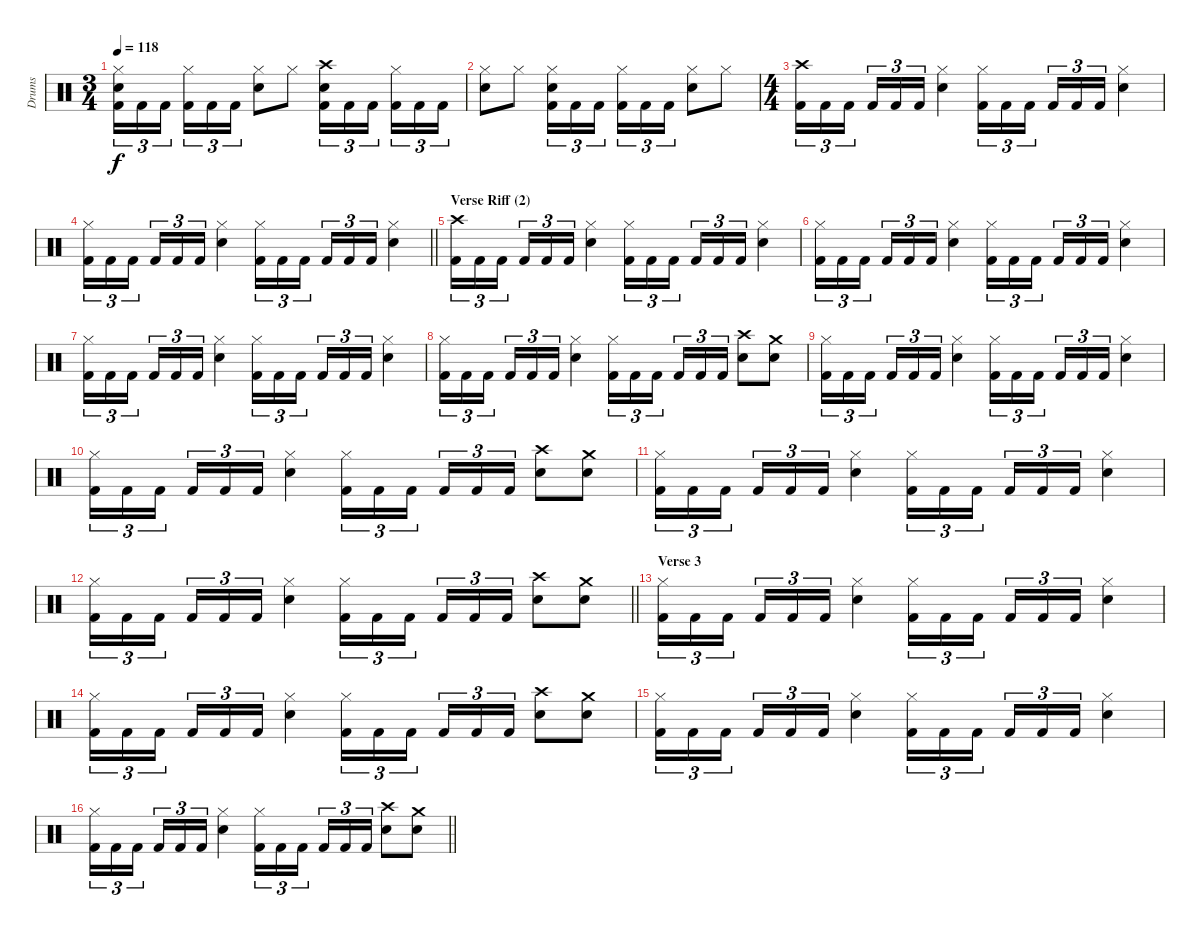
\track ("Drums" "Drums") {instrument percussion}
\staff {score}
\articulation defaults
\ts (3 4)
\tempo 118
\clef neutral
\ks c
("Hi-Hat (closed)" "Snare (hit) 2" "Kick (hit) 2").16{tu (3 2) dy f} "Kick (hit) 2".16{tu (3 2)} "Kick (hit) 2".16{tu (3 2) beam splitsecondary} ("Hi-Hat (closed)" "Kick (hit) 2").16{tu (3 2)} "Kick (hit) 2".16{tu (3 2)} "Kick (hit) 2".16{tu (3 2)} ("Hi-Hat (closed)" "Snare (hit) 2").8 "Hi-Hat (closed)".8 ("Crash high (hit)" "Snare (hit) 2" "Kick (hit) 2").16{tu (3 2)} "Kick (hit) 2".16{tu (3 2)} "Kick (hit) 2".16{tu (3 2) beam splitsecondary} ("Hi-Hat (closed)" "Kick (hit) 2").16{tu (3 2)} "Kick (hit) 2".16{tu (3 2)} "Kick (hit) 2".16{tu (3 2)} |
("Hi-Hat (closed)" "Snare (hit) 2").8 "Hi-Hat (closed)".8 ("Hi-Hat (closed)" "Snare (hit) 2" "Kick (hit) 2").16{tu (3 2)} "Kick (hit) 2".16{tu (3 2)} "Kick (hit) 2".16{tu (3 2) beam splitsecondary} ("Hi-Hat (closed)" "Kick (hit) 2").16{tu (3 2)} "Kick (hit) 2".16{tu (3 2)} "Kick (hit) 2".16{tu (3 2)} ("Hi-Hat (closed)" "Snare (hit) 2").8 "Hi-Hat (closed)".8 |
\ts (4 4)
("Crash high (hit)" "Kick (hit) 2").16{tu (3 2)} "Kick (hit) 2".16{tu (3 2)} "Kick (hit) 2".16{tu (3 2) beam splitsecondary} "Kick (hit) 2".16{tu (3 2)} "Kick (hit) 2".16{tu (3 2)} "Kick (hit) 2".16{tu (3 2)} ("Hi-Hat (closed)" "Snare (hit) 2").4 ("Hi-Hat (closed)" "Kick (hit) 2").16{tu (3 2)} "Kick (hit) 2".16{tu (3 2)} "Kick (hit) 2".16{tu (3 2) beam splitsecondary} "Kick (hit) 2".16{tu (3 2)} "Kick (hit) 2".16{tu (3 2)} "Kick (hit) 2".16{tu (3 2)} ("Hi-Hat (closed)" "Snare (hit) 2").4 |
\barLineRight lightlight
("Hi-Hat (closed)" "Kick (hit) 2").16{tu (3 2)} "Kick (hit) 2".16{tu (3 2)} "Kick (hit) 2".16{tu (3 2) beam splitsecondary} "Kick (hit) 2".16{tu (3 2)} "Kick (hit) 2".16{tu (3 2)} "Kick (hit) 2".16{tu (3 2)} ("Hi-Hat (closed)" "Snare (hit) 2").4 ("Hi-Hat (closed)" "Kick (hit) 2").16{tu (3 2)} "Kick (hit) 2".16{tu (3 2)} "Kick (hit) 2".16{tu (3 2) beam splitsecondary} "Kick (hit) 2".16{tu (3 2)} "Kick (hit) 2".16{tu (3 2)} "Kick (hit) 2".16{tu (3 2)} ("Hi-Hat (closed)" "Snare (hit) 2").4 |
\section ("" "Verse Riff (2)")
("Crash high (hit)" "Kick (hit) 2").16{tu (3 2)} "Kick (hit) 2".16{tu (3 2)} "Kick (hit) 2".16{tu (3 2) beam splitsecondary} "Kick (hit) 2".16{tu (3 2)} "Kick (hit) 2".16{tu (3 2)} "Kick (hit) 2".16{tu (3 2)} ("Hi-Hat (closed)" "Snare (hit) 2").4 ("Hi-Hat (closed)" "Kick (hit) 2").16{tu (3 2)} "Kick (hit) 2".16{tu (3 2)} "Kick (hit) 2".16{tu (3 2) beam splitsecondary} "Kick (hit) 2".16{tu (3 2)} "Kick (hit) 2".16{tu (3 2)} "Kick (hit) 2".16{tu (3 2)} ("Hi-Hat (closed)" "Snare (hit) 2").4 |
("Hi-Hat (closed)" "Kick (hit) 2").16{tu (3 2)} "Kick (hit) 2".16{tu (3 2)} "Kick (hit) 2".16{tu (3 2) beam splitsecondary} "Kick (hit) 2".16{tu (3 2)} "Kick (hit) 2".16{tu (3 2)} "Kick (hit) 2".16{tu (3 2)} ("Hi-Hat (closed)" "Snare (hit) 2").4 ("Hi-Hat (closed)" "Kick (hit) 2").16{tu (3 2)} "Kick (hit) 2".16{tu (3 2)} "Kick (hit) 2".16{tu (3 2) beam splitsecondary} "Kick (hit) 2".16{tu (3 2)} "Kick (hit) 2".16{tu (3 2)} "Kick (hit) 2".16{tu (3 2)} ("Hi-Hat (closed)" "Snare (hit) 2").4 |
("Hi-Hat (closed)" "Kick (hit) 2").16{tu (3 2)} "Kick (hit) 2".16{tu (3 2)} "Kick (hit) 2".16{tu (3 2) beam splitsecondary} "Kick (hit) 2".16{tu (3 2)} "Kick (hit) 2".16{tu (3 2)} "Kick (hit) 2".16{tu (3 2)} ("Hi-Hat (closed)" "Snare (hit) 2").4 ("Hi-Hat (closed)" "Kick (hit) 2").16{tu (3 2)} "Kick (hit) 2".16{tu (3 2)} "Kick (hit) 2".16{tu (3 2) beam splitsecondary} "Kick (hit) 2".16{tu (3 2)} "Kick (hit) 2".16{tu (3 2)} "Kick (hit) 2".16{tu (3 2)} ("Hi-Hat (closed)" "Snare (hit) 2").4 |
("Hi-Hat (closed)" "Kick (hit) 2").16{tu (3 2)} "Kick (hit) 2".16{tu (3 2)} "Kick (hit) 2".16{tu (3 2) beam splitsecondary} "Kick (hit) 2".16{tu (3 2)} "Kick (hit) 2".16{tu (3 2)} "Kick (hit) 2".16{tu (3 2)} ("Hi-Hat (closed)" "Snare (hit) 2").4 ("Hi-Hat (closed)" "Kick (hit) 2").16{tu (3 2)} "Kick (hit) 2".16{tu (3 2)} "Kick (hit) 2".16{tu (3 2) beam splitsecondary} "Kick (hit) 2".16{tu (3 2)} "Kick (hit) 2".16{tu (3 2)} "Kick (hit) 2".16{tu (3 2)} ("Crash high (hit)" "Snare (hit) 2").8 ("Crash medium (hit)" "Snare (hit) 2").8 |
("Hi-Hat (closed)" "Kick (hit) 2").16{tu (3 2)} "Kick (hit) 2".16{tu (3 2)} "Kick (hit) 2".16{tu (3 2) beam splitsecondary} "Kick (hit) 2".16{tu (3 2)} "Kick (hit) 2".16{tu (3 2)} "Kick (hit) 2".16{tu (3 2)} ("Hi-Hat (closed)" "Snare (hit) 2").4 ("Hi-Hat (closed)" "Kick (hit) 2").16{tu (3 2)} "Kick (hit) 2".16{tu (3 2)} "Kick (hit) 2".16{tu (3 2) beam splitsecondary} "Kick (hit) 2".16{tu (3 2)} "Kick (hit) 2".16{tu (3 2)} "Kick (hit) 2".16{tu (3 2)} ("Hi-Hat (closed)" "Snare (hit) 2").4 |
("Hi-Hat (closed)" "Kick (hit) 2").16{tu (3 2)} "Kick (hit) 2".16{tu (3 2)} "Kick (hit) 2".16{tu (3 2) beam splitsecondary} "Kick (hit) 2".16{tu (3 2)} "Kick (hit) 2".16{tu (3 2)} "Kick (hit) 2".16{tu (3 2)} ("Hi-Hat (closed)" "Snare (hit) 2").4 ("Hi-Hat (closed)" "Kick (hit) 2").16{tu (3 2)} "Kick (hit) 2".16{tu (3 2)} "Kick (hit) 2".16{tu (3 2) beam splitsecondary} "Kick (hit) 2".16{tu (3 2)} "Kick (hit) 2".16{tu (3 2)} "Kick (hit) 2".16{tu (3 2)} ("Crash high (hit)" "Snare (hit) 2").8 ("Crash medium (hit)" "Snare (hit) 2").8 |
("Hi-Hat (closed)" "Kick (hit) 2").16{tu (3 2)} "Kick (hit) 2".16{tu (3 2)} "Kick (hit) 2".16{tu (3 2) beam splitsecondary} "Kick (hit) 2".16{tu (3 2)} "Kick (hit) 2".16{tu (3 2)} "Kick (hit) 2".16{tu (3 2)} ("Hi-Hat (closed)" "Snare (hit) 2").4 ("Hi-Hat (closed)" "Kick (hit) 2").16{tu (3 2)} "Kick (hit) 2".16{tu (3 2)} "Kick (hit) 2".16{tu (3 2) beam splitsecondary} "Kick (hit) 2".16{tu (3 2)} "Kick (hit) 2".16{tu (3 2)} "Kick (hit) 2".16{tu (3 2)} ("Hi-Hat (closed)" "Snare (hit) 2").4 |
\barLineRight lightlight
("Hi-Hat (closed)" "Kick (hit) 2").16{tu (3 2)} "Kick (hit) 2".16{tu (3 2)} "Kick (hit) 2".16{tu (3 2) beam splitsecondary} "Kick (hit) 2".16{tu (3 2)} "Kick (hit) 2".16{tu (3 2)} "Kick (hit) 2".16{tu (3 2)} ("Hi-Hat (closed)" "Snare (hit) 2").4 ("Hi-Hat (closed)" "Kick (hit) 2").16{tu (3 2)} "Kick (hit) 2".16{tu (3 2)} "Kick (hit) 2".16{tu (3 2) beam splitsecondary} "Kick (hit) 2".16{tu (3 2)} "Kick (hit) 2".16{tu (3 2)} "Kick (hit) 2".16{tu (3 2)} ("Crash high (hit)" "Snare (hit) 2").8 ("Crash medium (hit)" "Snare (hit) 2").8 |
\section ("" "Verse 3")
("Hi-Hat (closed)" "Kick (hit) 2").16{tu (3 2)} "Kick (hit) 2".16{tu (3 2)} "Kick (hit) 2".16{tu (3 2) beam splitsecondary} "Kick (hit) 2".16{tu (3 2)} "Kick (hit) 2".16{tu (3 2)} "Kick (hit) 2".16{tu (3 2)} ("Hi-Hat (closed)" "Snare (hit) 2").4 ("Hi-Hat (closed)" "Kick (hit) 2").16{tu (3 2)} "Kick (hit) 2".16{tu (3 2)} "Kick (hit) 2".16{tu (3 2) beam splitsecondary} "Kick (hit) 2".16{tu (3 2)} "Kick (hit) 2".16{tu (3 2)} "Kick (hit) 2".16{tu (3 2)} ("Hi-Hat (closed)" "Snare (hit) 2").4 |
("Hi-Hat (closed)" "Kick (hit) 2").16{tu (3 2)} "Kick (hit) 2".16{tu (3 2)} "Kick (hit) 2".16{tu (3 2) beam splitsecondary} "Kick (hit) 2".16{tu (3 2)} "Kick (hit) 2".16{tu (3 2)} "Kick (hit) 2".16{tu (3 2)} ("Hi-Hat (closed)" "Snare (hit) 2").4 ("Hi-Hat (closed)" "Kick (hit) 2").16{tu (3 2)} "Kick (hit) 2".16{tu (3 2)} "Kick (hit) 2".16{tu (3 2) beam splitsecondary} "Kick (hit) 2".16{tu (3 2)} "Kick (hit) 2".16{tu (3 2)} "Kick (hit) 2".16{tu (3 2)} ("Crash high (hit)" "Snare (hit) 2").8 ("Crash medium (hit)" "Snare (hit) 2").8 |
("Hi-Hat (closed)" "Kick (hit) 2").16{tu (3 2)} "Kick (hit) 2".16{tu (3 2)} "Kick (hit) 2".16{tu (3 2) beam splitsecondary} "Kick (hit) 2".16{tu (3 2)} "Kick (hit) 2".16{tu (3 2)} "Kick (hit) 2".16{tu (3 2)} ("Hi-Hat (closed)" "Snare (hit) 2").4 ("Hi-Hat (closed)" "Kick (hit) 2").16{tu (3 2)} "Kick (hit) 2".16{tu (3 2)} "Kick (hit) 2".16{tu (3 2) beam splitsecondary} "Kick (hit) 2".16{tu (3 2)} "Kick (hit) 2".16{tu (3 2)} "Kick (hit) 2".16{tu (3 2)} ("Hi-Hat (closed)" "Snare (hit) 2").4 |
\barLineRight lightlight
("Hi-Hat (closed)" "Kick (hit) 2").16{tu (3 2)} "Kick (hit) 2".16{tu (3 2)} "Kick (hit) 2".16{tu (3 2) beam splitsecondary} "Kick (hit) 2".16{tu (3 2)} "Kick (hit) 2".16{tu (3 2)} "Kick (hit) 2".16{tu (3 2)} ("Hi-Hat (closed)" "Snare (hit) 2").4 ("Hi-Hat (closed)" "Kick (hit) 2").16{tu (3 2)} "Kick (hit) 2".16{tu (3 2)} "Kick (hit) 2".16{tu (3 2) beam splitsecondary} "Kick (hit) 2".16{tu (3 2)} "Kick (hit) 2".16{tu (3 2)} "Kick (hit) 2".16{tu (3 2)} ("Crash high (hit)" "Snare (hit) 2").8 ("Crash medium (hit)" "Snare (hit) 2").8
